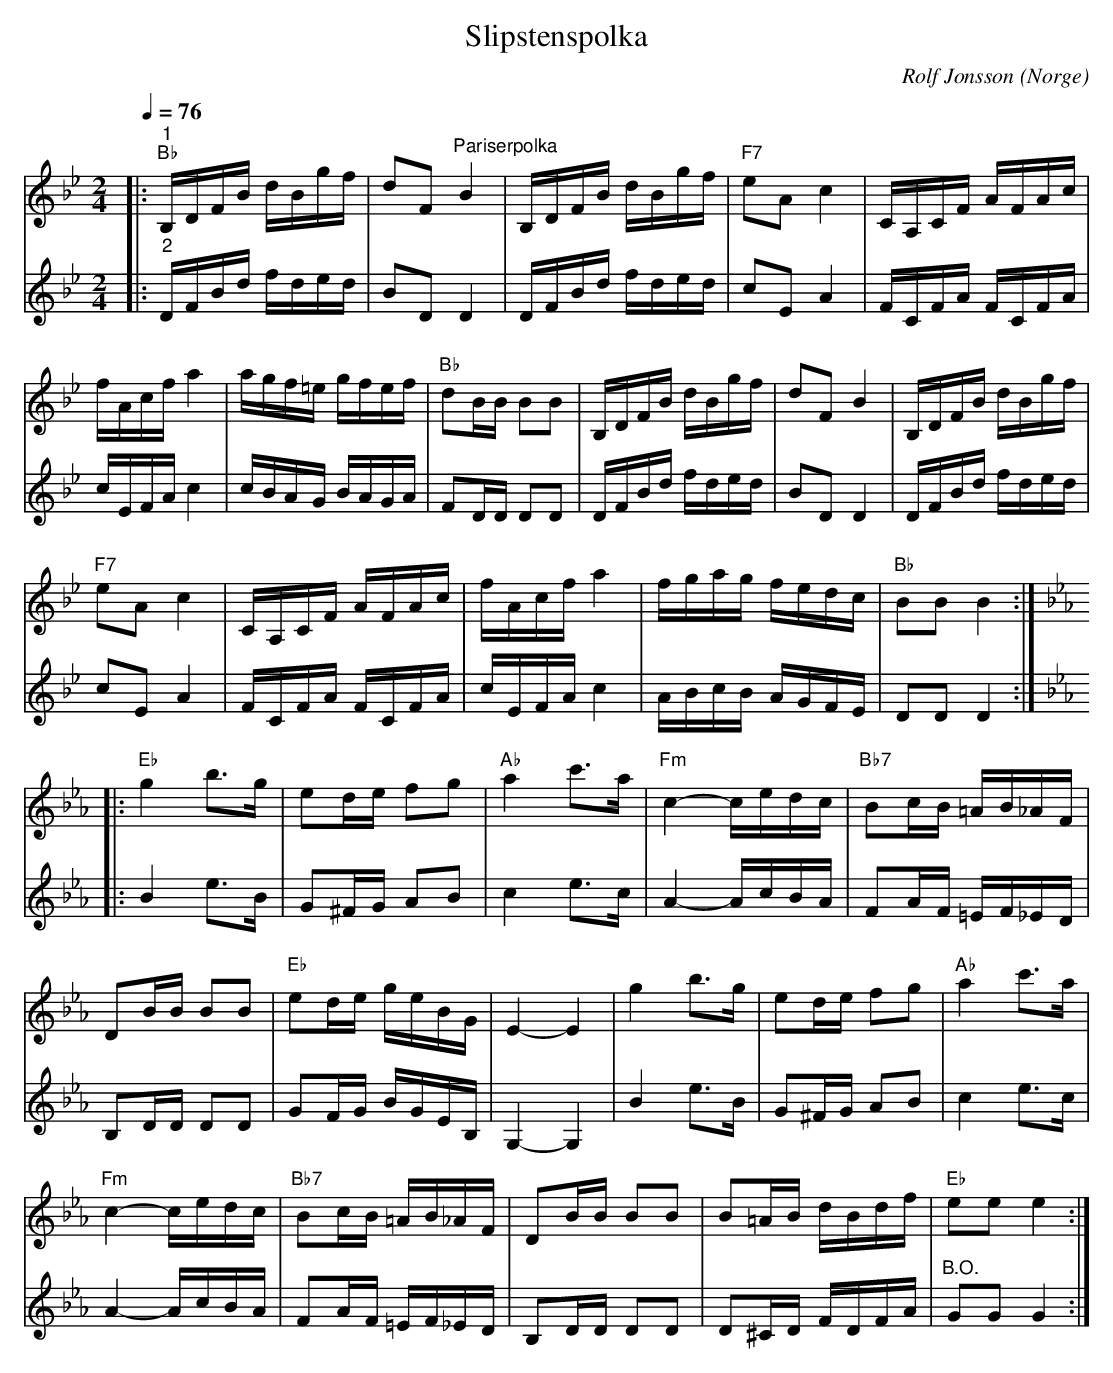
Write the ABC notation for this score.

X:1
T:Slipstenspolka
O:Norge
C:Rolf Jonsson
L:1/16
Q:1/4=76
M:2/4
K:Bb
V:1
|:"^1" "Bb" B,DFB dBgf | d2F2"^Pariserpolka" B4 | B,DFB dBgf |"F7" e2A2 c4 | CA,CF AFAc |
fAcf a4 | agf=e gfef |"Bb" d2BB B2B2 | B,DFB dBgf | d2F2 B4 | B,DFB dBgf |
"F7" e2A2 c4 | CA,CF AFAc | fAcf a4 | fgag fedc |"Bb" B2B2 B4 ::
[K:Eb]"Eb" g4 b2>g2 | e2de f2g2 |"Ab" a4 c'2>a2 | "Fm" c4- cedc |"Bb7" B2cB =AB_AF |
D2BB B2B2 |"Eb" e2de geBG | E4- E4 | g4 b2>g2 | e2de f2g2 | "Ab" a4 c'2>a2 |
"Fm" c4- cedc |"Bb7" B2cB =AB_AF | D2BB B2B2 | B2=AB dBdf |"Eb" e2e2 e4 :|
V:2
|:"^2" DFBd fded | B2D2 D4 | DFBd fded | c2E2 A4 | FCFA FCFA | cEFA c4 | cBAG BAGA |
F2DD D2D2 | DFBd fded | B2D2 D4 | DFBd fded | c2E2 A4 | FCFA FCFA | cEFA c4 | ABcB AGFE |
D2D2 D4 ::[K:Eb] B4 e2>B2 | G2^FG A2B2 | c4 e2>c2 | A4- AcBA | F2AF =EF_ED | B,2DD D2D2 |
G2FG BGEB, | G,4- G,4 | B4 e2>B2 | G2^FG A2B2 | c4 e2>c2 | A4- AcBA | F2AF =EF_ED | B,2DD D2D2 | D2^CD FDFA | "^B.O." G2G2 G4 :|
